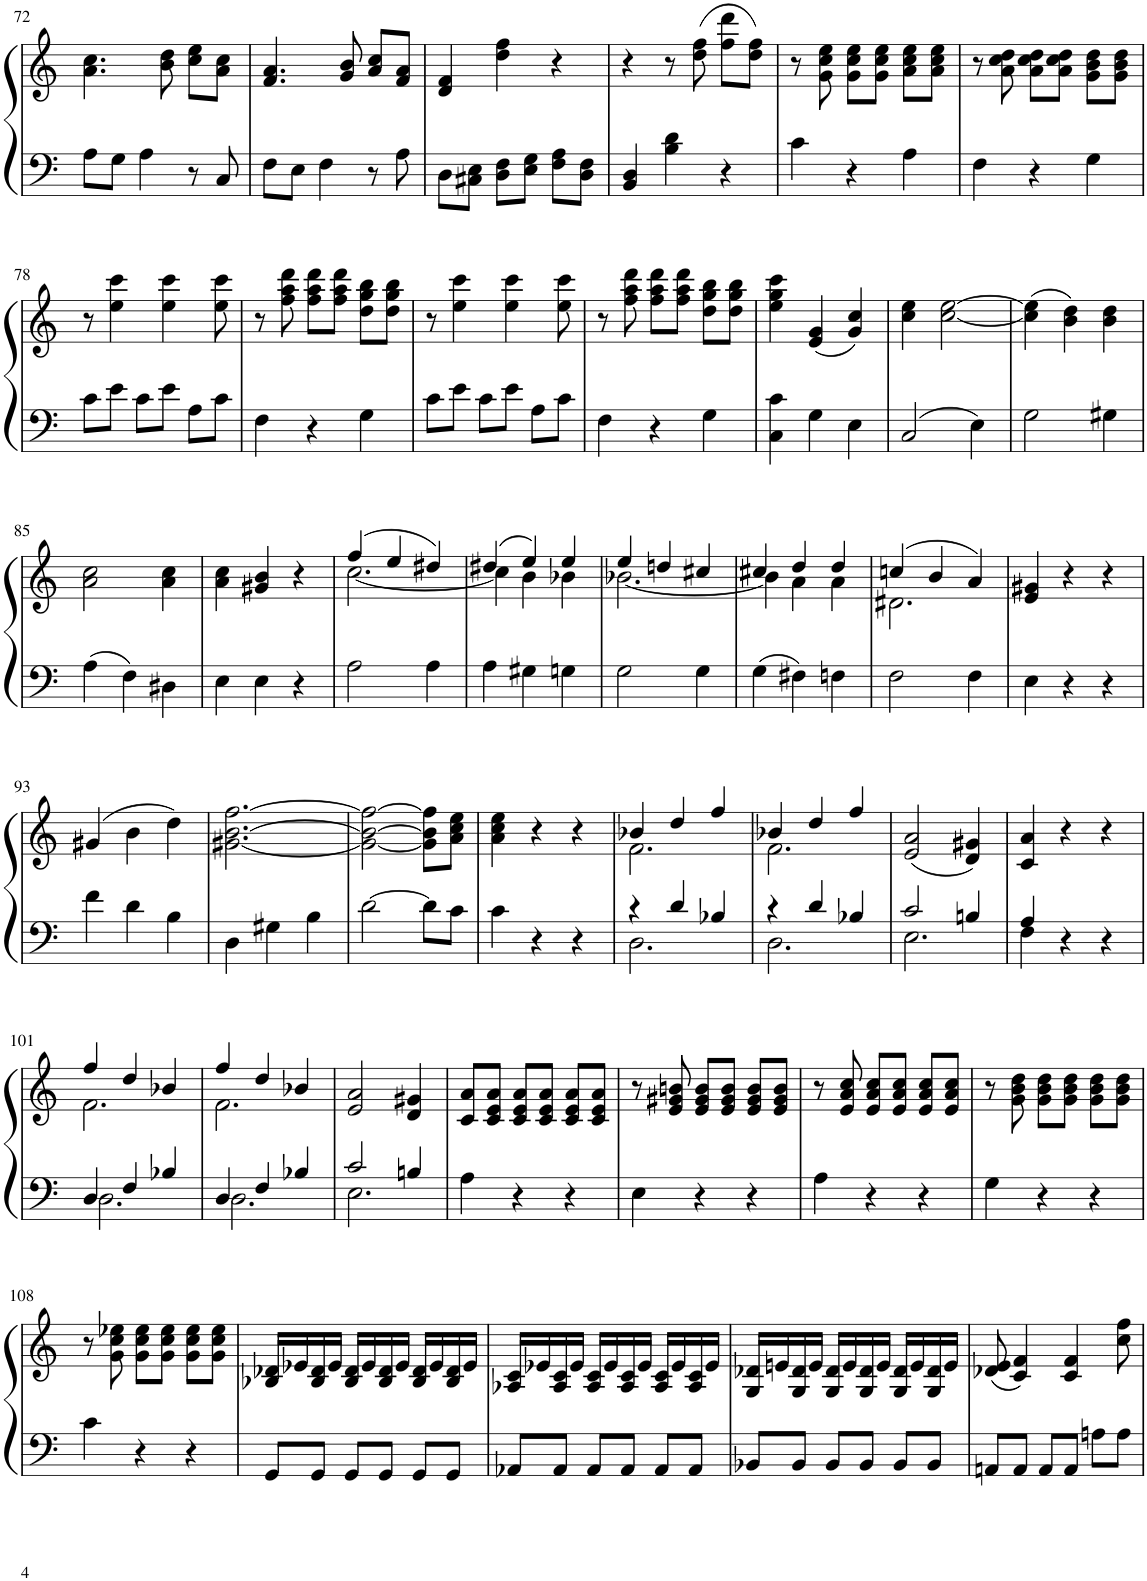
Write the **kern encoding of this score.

**kern	**kern
*part1	*part1
*staff2	*staff1
*I"Piano	*
*I'Pno.	*
!!LO:PB:g=z
*clefF4	*clefG2
*k[]	*k[]
*M3/4	*M3/4
=72	=72
8A\L	4.a\ 4.cc\
8G\J	.
4A\	.
.	8b\ 8dd\
8r	8cc\ 8ee\L
8C/	8a\ 8cc\J
=73	=73
8F\L	4.f/ 4.a/
8E\J	.
4F\	.
.	8g/ 8b/
8r	8a/ 8cc/L
8A\	8f/ 8a/J
=74	=74
8D\L	4d/ 4f/
8C#X\ 8E\J	.
8D\ 8F\L	4dd\ 4ff\
8E\ 8G\J	.
8F\ 8A\L	4r
8D\ 8F\J	.
=75	=75
4BB/ 4D/	4r
4B\ 4d\	8r
.	(8dd\ 8ff\
4r	8ff\ 8ddd\L
.	8dd\ 8ff\J)
=76	=76
4c\	8r
.	8g\ 8cc\ 8ee\
4r	8g\ 8cc\ 8ee\L
.	8g\ 8cc\ 8ee\J
4A\	8a\ 8cc\ 8ee\L
.	8a\ 8cc\ 8ee\J
=77	=77
4F\	8r
.	8a\ 8cc\ 8dd\
4r	8a\ 8cc\ 8dd\L
.	8a\ 8cc\ 8dd\J
4G\	8g\ 8b\ 8dd\L
.	8g\ 8b\ 8dd\J
!!LO:LB:g=z
=78	=78
8c\L	8r
8e\J	4ee\ 4ccc\
8c\L	.
8e\J	4ee\ 4ccc\
8A\L	.
8c\J	8ee\ 8ccc\
=79	=79
4F\	8r
.	8ff\ 8aa\ 8ddd\
4r	8ff\ 8aa\ 8ddd\L
.	8ff\ 8aa\ 8ddd\J
4G\	8dd\ 8gg\ 8bb\L
.	8dd\ 8gg\ 8bb\J
=80	=80
8c\L	8r
8e\J	4ee\ 4ccc\
8c\L	.
8e\J	4ee\ 4ccc\
8A\L	.
8c\J	8ee\ 8ccc\
=81	=81
4F\	8r
.	8ff\ 8aa\ 8ddd\
4r	8ff\ 8aa\ 8ddd\L
.	8ff\ 8aa\ 8ddd\J
4G\	8dd\ 8gg\ 8bb\L
.	8dd\ 8gg\ 8bb\J
=82	=82
4C\ 4c\	4ee\ 4gg\ 4ccc\
4G\	(4e/ 4g/
4E\	4g/ 4cc/)
=83	=83
2C/	4cc\ 4ee\
.	[2cc\ [2ee\
4E\	.
=84	=84
2G\	(4cc\] 4ee\]
.	4b\ 4dd\)
4G#X\	4b\ 4dd\
!!LO:LB:g=z
=85	=85
4A\	2a\ 2cc\
4F\	.
4D#X\	4a\ 4cc\
=86	=86
4E\	4a\ 4cc\
4E\	4g#X/ 4b/
4r	4r
=87	=87
*	*^
2A\	(4ff/	[2.cc\
.	4ee/	.
4A\	4dd#X/)	.
=88	=88	=88
4A\	(4dd#X/	4cc\]
4G#X\	4ee/)	4b\
4Gn\	4ee/	4b-X\
=89	=89	=89
2G\	4ee/	[2.b-X\
.	4ddn/	.
4G\	4cc#X/	.
=90	=90	=90
4G\	4cc#X/	4b-\]
4F#X\	4dd/	4a\
4Fn\	4dd/	4a\
=91	=91	=91
2F\	(4ccn/	2.d#X\
.	4b/	.
4F\	4a/)	.
*	*v	*v
=92	=92
4E\	4e/ 4g#X/
4r	4r
4r	4r
!!LO:LB:g=z
=93	=93
4f\	(4g#X/
4d\	4b\
4B\	4dd\)
=94	=94
4D\	[2.g#X\ [2.b\ [2.ff\
4G#X\	.
4B\	.
=95	=95
[2d\	2g#\_ 2b\_ 2ff\_
8d\L]	8g#\] 8b\] 8ff\]L
8c\J	8a\ 8cc\ 8ee\J
=96	=96
4c\	4a\ 4cc\ 4ee\
4r	4r
4r	4r
=97	=97
*^	*^
4r	2.D\	4b-X/	2.f\
4d/	.	4dd/	.
4B-X/	.	4ff/	.
=98	=98	=98	=98
4r	2.D\	4b-X/	2.f\
4d/	.	4dd/	.
4B-X/	.	4ff/	.
*	*	*v	*v
=99	=99	=99
2c/	2.E\	(2e/ 2a/
4Bn/	.	4d/ 4g#X/)
=100	=100	=100
4A/	4F\	4c/ 4a/
4r	2ryy	4r
4r	.	4r
!!LO:LB:g=z
=101	=101	=101
*	*	*^
4D/	2.D\	4ff/	2.f\
4F/	.	4dd/	.
4B-X/	.	4b-X/	.
=102	=102	=102	=102
4D/	2.D\	4ff/	2.f\
4F/	.	4dd/	.
4B-X/	.	4b-X/	.
*	*	*v	*v
=103	=103	=103
2c/	2.E\	2e/ 2a/
4Bn/	.	4d/ 4g#X/
*v	*v	*
=104	=104
4A\	8c/ 8a/L
.	8c/ 8e/ 8a/J
4r	8c/ 8e/ 8a/L
.	8c/ 8e/ 8a/J
4r	8c/ 8e/ 8a/L
.	8c/ 8e/ 8a/J
=105	=105
4E\	8r
.	8e/ 8g#X/ 8bn/
4r	8e/ 8g#/ 8b/L
.	8e/ 8g#/ 8b/J
4r	8e/ 8g#/ 8b/L
.	8e/ 8g#/ 8b/J
=106	=106
4A\	8r
.	8e/ 8a/ 8cc/
4r	8e/ 8a/ 8cc/L
.	8e/ 8a/ 8cc/J
4r	8e/ 8a/ 8cc/L
.	8e/ 8a/ 8cc/J
=107	=107
4G\	8r
.	8g\ 8b\ 8dd\
4r	8g\ 8b\ 8dd\L
.	8g\ 8b\ 8dd\J
4r	8g\ 8b\ 8dd\L
.	8g\ 8b\ 8dd\J
!!LO:LB:g=z
=108	=108
4c\	8r
.	8g\ 8cc\ 8ee-X\
4r	8g\ 8cc\ 8ee-\L
.	8g\ 8cc\ 8ee-\J
4r	8g\ 8cc\ 8ee-\L
.	8g\ 8cc\ 8ee-\J
=109	=109
8GG/L	16B-X/ 16d-X/LL
.	16e-X/
8GG/J	16B-/ 16d-/
.	16e-/JJ
8GG/L	16B-/ 16d-/LL
.	16e-/
8GG/J	16B-/ 16d-/
.	16e-/JJ
8GG/L	16B-/ 16d-/LL
.	16e-/
8GG/J	16B-/ 16d-/
.	16e-/JJ
=110	=110
8AA-X/L	16A-X/ 16c/LL
.	16e-X/
8AA-/J	16A-/ 16c/
.	16e-/JJ
8AA-/L	16A-/ 16c/LL
.	16e-/
8AA-/J	16A-/ 16c/
.	16e-/JJ
8AA-/L	16A-/ 16c/LL
.	16e-/
8AA-/J	16A-/ 16c/
.	16e-/JJ
=111	=111
8BB-X/L	16G/ 16d-X/LL
.	16en/
8BB-/J	16G/ 16d-/
.	16e/JJ
8BB-/L	16G/ 16d-/LL
.	16e/
8BB-/J	16G/ 16d-/
.	16e/JJ
8BB-/L	16G/ 16d-/LL
.	16e/
8BB-/J	16G/ 16d-/
.	16e/JJ
=112	=112
8AAn/L	(8d-X/ 8e/
8AA/J	4c/ 4f/)
8AA/L	.
8AA/J	4c/ 4f/
8An\L	.
8A\J	8cc\ 8ff\
=	=
*-	*-
